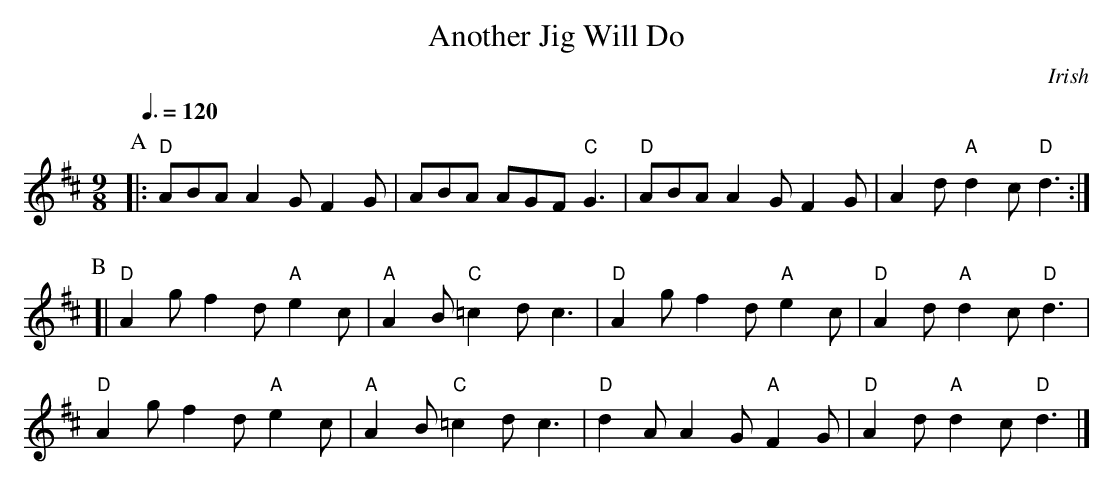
X:1
T:Another Jig Will Do
C:Irish
M:9/8
Q:3/8=120
K:D
P:A
|: "D"ABA A2G F2G | ABA AGF "C"G3 | "D"ABA A2G F2G | A2d "A"d2c "D"d3 :|
P:B
[| "D"A2g f2d "A"e2c | "A"A2B "C"=c2d c3 | "D"A2g f2d "A"e2c | "D"A2d "A"d2c "D"d3 |
"D"A2g f2d "A"e2c | "A"A2B "C"=c2d c3 | "D"d2A A2G "A"F2G | "D"A2d "A"d2c "D"d3 |]
